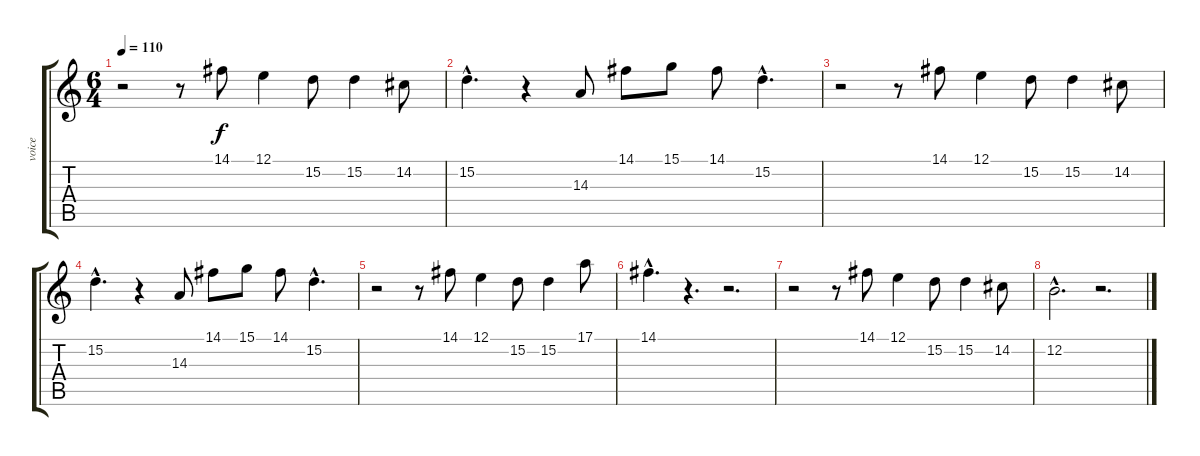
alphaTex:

\track ("voice" "voice") {instrument trumpet}
\staff {score tabs}
\tuning (E4 B3 G3 D3 A2 E2) {hide}
\ts (6 4)
\tempo 110
\clef g2
\ks c
r.2{dy f} r.8 14.1.8 12.1.4 15.2.8 15.2.4 14.2.8 |
15.2{hac}.4{d} r.4 14.3.8 14.1.8 15.1.8 14.1.8 15.2{hac}.4{d} |
r.2 r.8 14.1.8 12.1.4 15.2.8 15.2.4 14.2.8 |
15.2{hac}.4{d} r.4 14.3.8 14.1.8 15.1.8 14.1.8 15.2{hac}.4{d} |
r.2 r.8 14.1.8 12.1.4 15.2.8 15.2.4 17.1.8 |
14.1{hac}.4{d} r.4{d} r.2{d} |
r.2 r.8 14.1.8 12.1.4 15.2.8 15.2.4 14.2.8 |
12.2{hac}.2{d} r.2{d}
